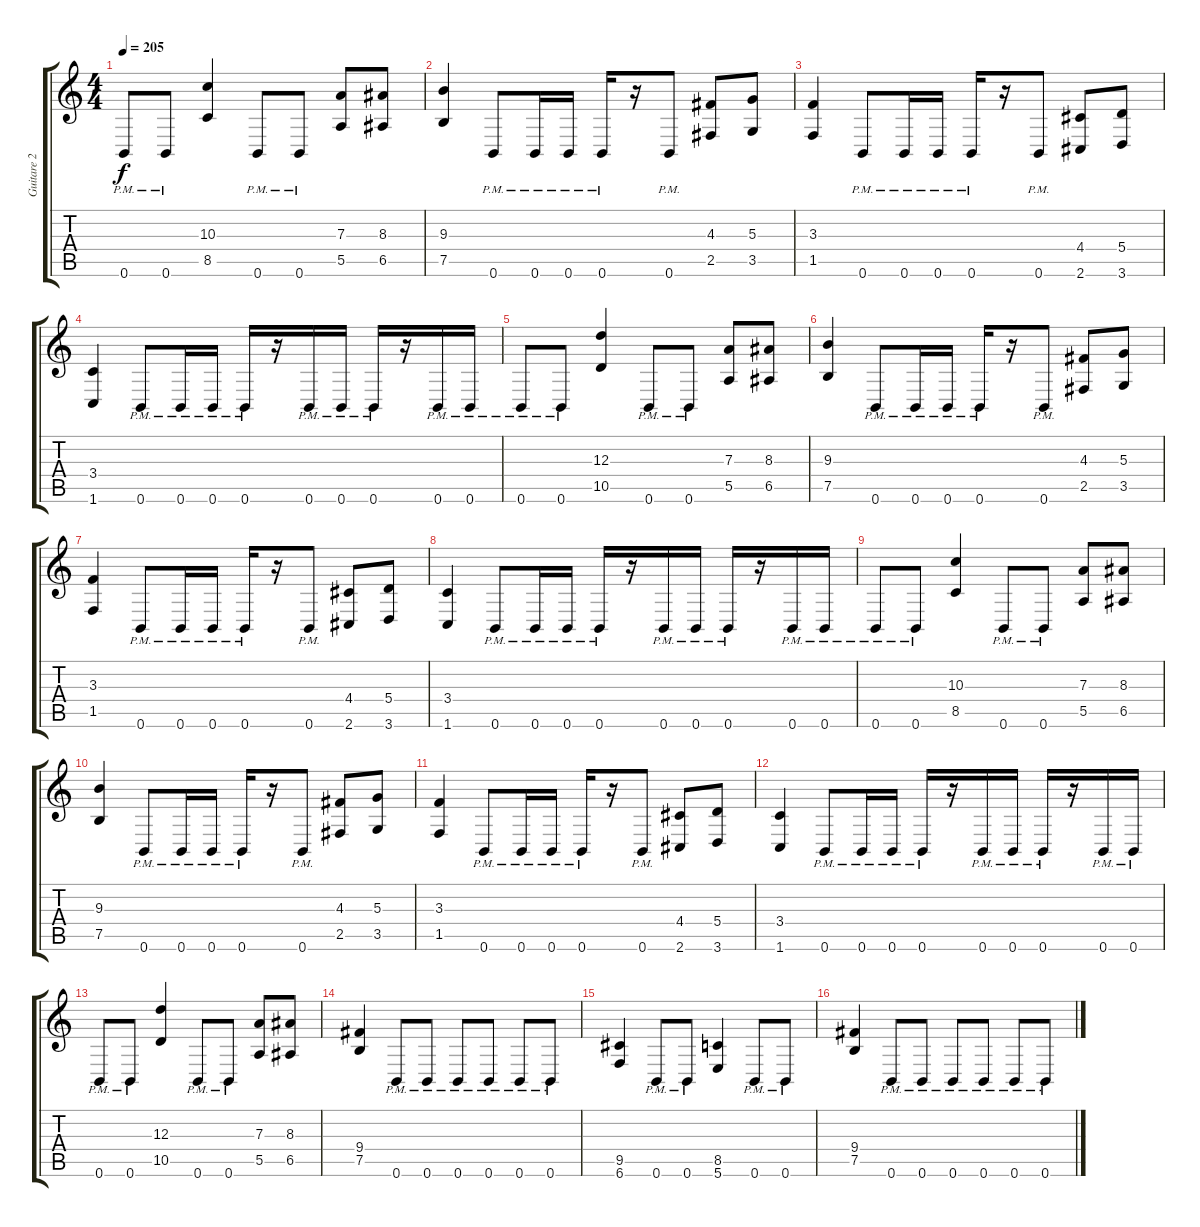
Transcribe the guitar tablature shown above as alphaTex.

\track ("Guitare 2" "Guitare 2") {instrument distortionguitar}
\staff {score tabs}
\tuning (B3 Gb3 D3 A2 E2 B1) {hide}
\ts (4 4)
\tempo 205
\clef g2
\ks c
0.6{pm}.8{dy f} 0.6{pm}.8 (10.3 8.5).4 0.6{pm}.8 0.6{pm}.8 (7.3 5.5).8 (8.3 6.5).8 |
(9.3 7.5).4 0.6{pm}.8 0.6{pm}.16 0.6{pm}.16 0.6{pm}.16 r.16 0.6{pm}.8 (4.3 2.5).8 (5.3 3.5).8 |
(3.3 1.5).4 0.6{pm}.8 0.6{pm}.16 0.6{pm}.16 0.6{pm}.16 r.16 0.6{pm}.8 (4.4 2.6).8 (5.4 3.6).8 |
(3.4 1.6).4 0.6{pm}.8 0.6{pm}.16 0.6{pm}.16 0.6{pm}.16 r.16 0.6{pm}.16 0.6{pm}.16 0.6{pm}.16 r.16 0.6{pm}.16 0.6{pm}.16 |
0.6{pm}.8 0.6{pm}.8 (12.3 10.5).4 0.6{pm}.8 0.6{pm}.8 (7.3 5.5).8 (8.3 6.5).8 |
(9.3 7.5).4 0.6{pm}.8 0.6{pm}.16 0.6{pm}.16 0.6{pm}.16 r.16 0.6{pm}.8 (4.3 2.5).8 (5.3 3.5).8 |
(3.3 1.5).4 0.6{pm}.8 0.6{pm}.16 0.6{pm}.16 0.6{pm}.16 r.16 0.6{pm}.8 (4.4 2.6).8 (5.4 3.6).8 |
(3.4 1.6).4 0.6{pm}.8 0.6{pm}.16 0.6{pm}.16 0.6{pm}.16 r.16 0.6{pm}.16 0.6{pm}.16 0.6{pm}.16 r.16 0.6{pm}.16 0.6{pm}.16 |
0.6{pm}.8 0.6{pm}.8 (10.3 8.5).4 0.6{pm}.8 0.6{pm}.8 (7.3 5.5).8 (8.3 6.5).8 |
(9.3 7.5).4 0.6{pm}.8 0.6{pm}.16 0.6{pm}.16 0.6{pm}.16 r.16 0.6{pm}.8 (4.3 2.5).8 (5.3 3.5).8 |
(3.3 1.5).4 0.6{pm}.8 0.6{pm}.16 0.6{pm}.16 0.6{pm}.16 r.16 0.6{pm}.8 (4.4 2.6).8 (5.4 3.6).8 |
(3.4 1.6).4 0.6{pm}.8 0.6{pm}.16 0.6{pm}.16 0.6{pm}.16 r.16 0.6{pm}.16 0.6{pm}.16 0.6{pm}.16 r.16 0.6{pm}.16 0.6{pm}.16 |
0.6{pm}.8 0.6{pm}.8 (12.3 10.5).4 0.6{pm}.8 0.6{pm}.8 (7.3 5.5).8 (8.3 6.5).8 |
(9.4 7.5).4 0.6{pm}.8 0.6{pm}.8 0.6{pm}.8 0.6{pm}.8 0.6{pm}.8 0.6{pm}.8 |
(9.5 6.6).4 0.6{pm}.8 0.6{pm}.8 (8.5 5.6).4 0.6{pm}.8 0.6{pm}.8 |
(9.4 7.5).4 0.6{pm}.8 0.6{pm}.8 0.6{pm}.8 0.6{pm}.8 0.6{pm}.8 0.6{pm}.8
